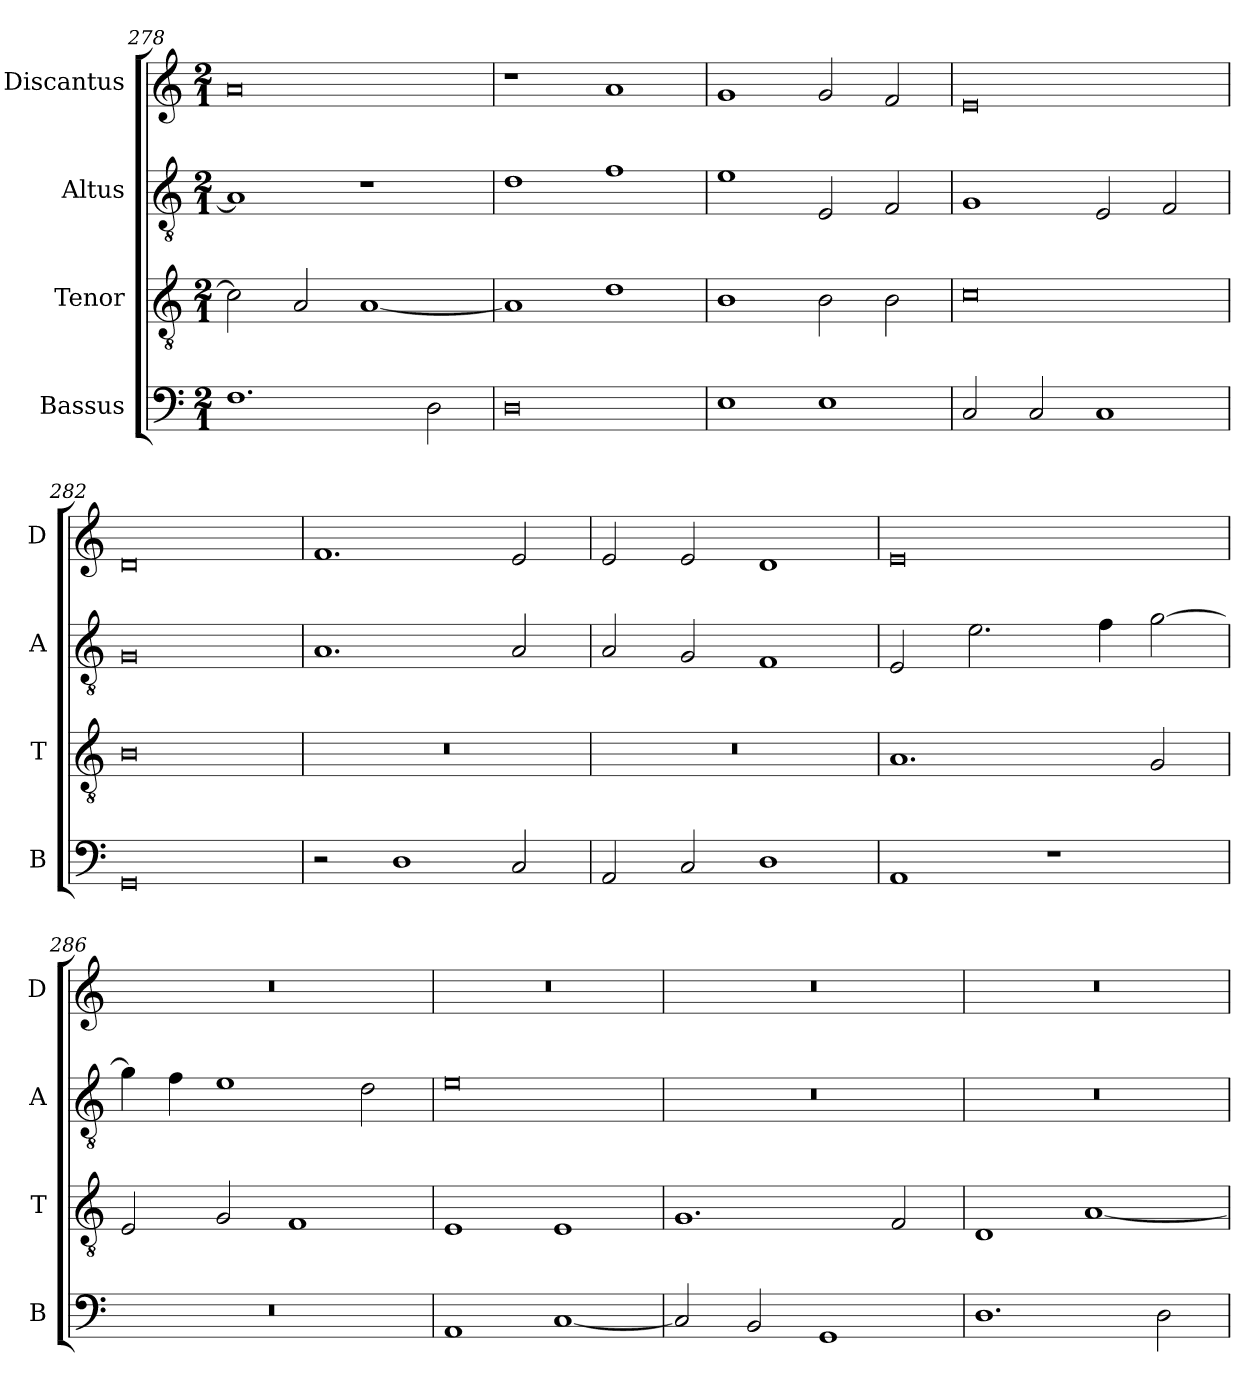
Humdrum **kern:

**kern	**kern	**kern	**kern
*part4	*part3	*part2	*part1
*staff4	*staff3	*staff2	*staff1
*I"Bassus	*I"Tenor	*I"Altus	*I"Discantus
*I'B	*I'T	*I'A	*I'D
*clefF4	*clefGv2	*clefGv2	*clefG2
*k[]	*k[]	*k[]	*k[]
*M2/1	*M2/1	*M2/1	*M2/1
=278	=278	=278	=278
1.F	2c]	1A]	0a
.	2A	.	.
.	[1A	1r	.
2D	.	.	.
=279	=279	=279	=279
0D	1A]	1d	1r
.	1d	1f	1a
=280	=280	=280	=280
1E	1B	1e	1g
1E	2B	2E	2g
.	2B	2F	2f
=281	=281	=281	=281
2C	0c	1G	0e
2C	.	.	.
1C	.	2E	.
.	.	2F	.
=282	=282	=282	=282
0GG	0B	0G	0d
=283	=283	=283	=283
2r	0r	1.A	1.f
1D	.	.	.
2C	.	2A	2e
=284	=284	=284	=284
2AA	0r	2A	2e
2C	.	2G	2e
1D	.	1F	1d
=285	=285	=285	=285
1AA	1.A	2E	0e
.	.	2.e	.
1r	.	.	.
.	.	4f	.
.	2G	[2g	.
=286	=286	=286	=286
0r	2E	4g]	0r
.	.	4f	.
.	2G	1e	.
.	1F	.	.
.	.	2d	.
=287	=287	=287	=287
1AA	1E	0e	0r
[1C	1E	.	.
=288	=288	=288	=288
2C]	1.G	0r	0r
2BB	.	.	.
1GG	.	.	.
.	2F	.	.
=289	=289	=289	=289
1.D	1D	0r	0r
.	[1A	.	.
2D	.	.	.
=	=	=	=
*-	*-	*-	*-
